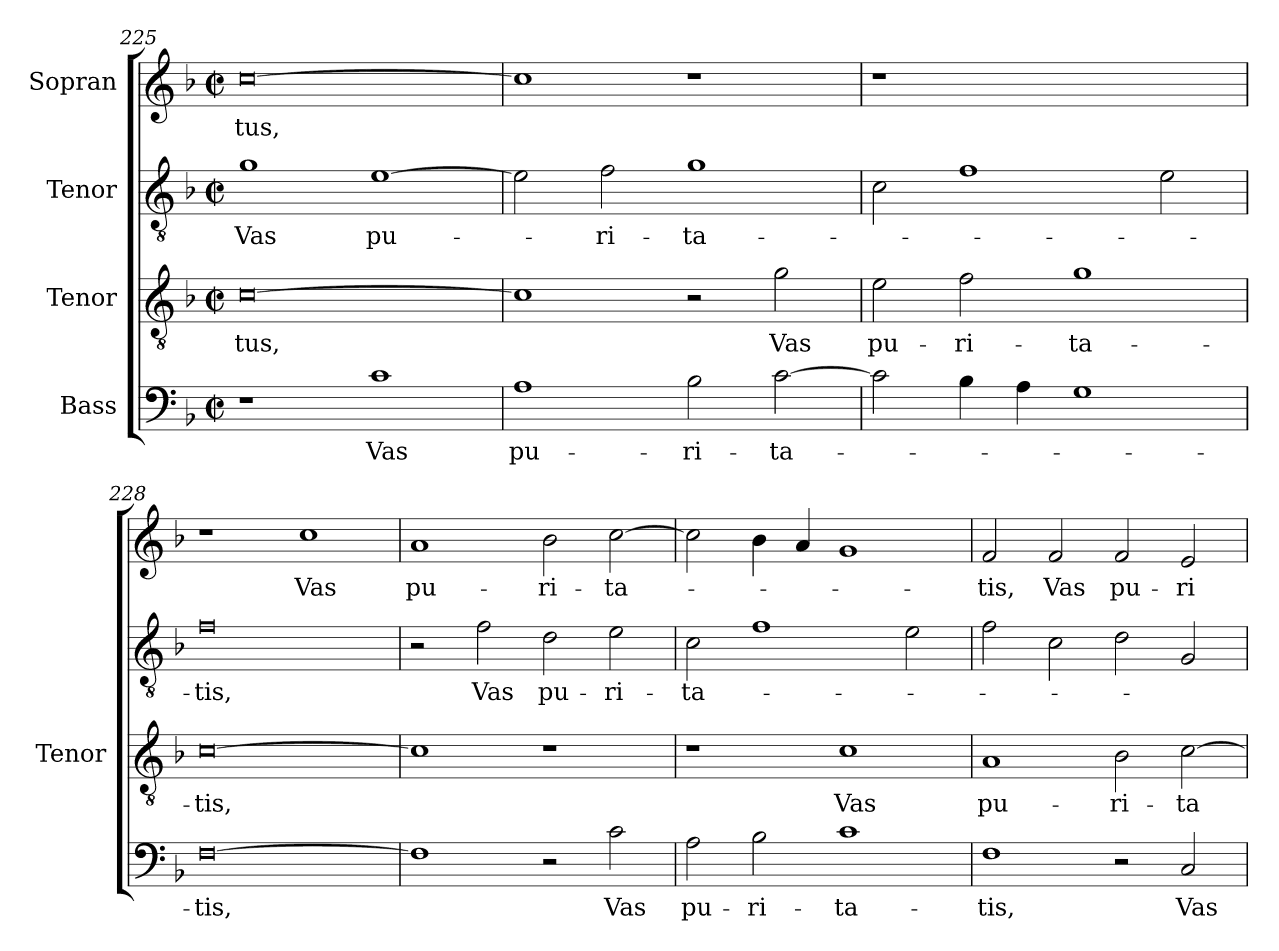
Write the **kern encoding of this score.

**kern	**text	**kern	**text	**kern	**text	**kern	**text
*part4	*part4	*part3	*part3	*part2	*part2	*part1	*part1
*staff4	*staff4	*staff3	*staff3	*staff2	*staff2	*staff1	*staff1
*I"Bass	*	*I"Tenor	*	*I"Tenor	*	*I"Sopran	*
*	*	*I'Tenor	*	*	*	*	*
*clefF4	*	*clefGv2	*	*clefGv2	*	*clefG2	*
*	*	*ITrd7c12	*	*ITrd7c12	*	*	*
*k[b-]	*	*k[b-]	*	*k[b-]	*	*k[b-]	*
*F:	*	*F:	*	*F:	*	*F:	*
*M2/2	*	*M2/2	*	*M2/2	*	*M2/2	*
*met(c|)	*	*met(c|)	*	*met(c|)	*	*met(c|)	*
=225	=225	=225	=225	=225	=225	=225	=225
!	!	!	!LO:LY:b:color=#000000	!	!	!	!
!	!	!	!	!	!LO:LY:b:color=#000000	!	!
!	!	!	!	!	!	!	!LO:LY:b:color=#000000
1r	.	[>0Ci	-tus,	1Gi	Vas	[>0cci	-tus,
!	!LO:LY:b:color=#000000	!	!	!	!	!	!
!	!	!	!	!	!LO:LY:b:color=#000000	!	!
1ci	Vas	.	.	[>1Ei	pu-	.	.
!!LO:PB:g=z
=226	=226	=226	=226	=226	=226	=226	=226
!	!LO:LY:b:color=#000000	!	!	!	!	!	!
1Ai	pu-	1Ci]	.	2Ei\]	.	1cci]	.
!	!	!	!	!	!LO:LY:b:color=#000000	!	!
.	.	.	.	2Fi\	-ri-	.	.
!	!LO:LY:b:color=#000000	!	!	!	!	!	!
!	!	!	!	!	!LO:LY:b:color=#000000	!	!
2B-i\	-ri-	2r	.	1Gi	-ta-	1r	.
!	!LO:LY:b:color=#000000	!	!	!	!	!	!
!	!	!	!LO:LY:b:color=#000000	!	!	!	!
[>2ci\	-ta-	2Gi\	Vas	.	.	.	.
=227	=227	=227	=227	=227	=227	=227	=227
!	!	!	!LO:LY:b:color=#000000	!	!	!LO:N:vis=1	!
2ci\]	.	2Ei\	pu-	2Ci\	.	1r	.
!	!	!	!LO:LY:b:color=#000000	!	!	!	!
4B-i\	.	2Fi\	-ri-	1Fi	.	.	.
4Ai\	.	.	.	.	.	.	.
!	!	!	!LO:LY:b:color=#000000	!	!	!	!
1Gi	.	1Gi	-ta-	.	.	1ryy	.
.	.	.	.	2Ei\	.	.	.
=228	=228	=228	=228	=228	=228	=228	=228
!	!LO:LY:b:color=#000000	!	!	!	!	!	!
!	!	!	!LO:LY:b:color=#000000	!	!	!	!
!	!	!	!	!	!LO:LY:b:color=#000000	!	!
[>0Fi	-tis,	[>0Ci	-tis,	0Fi	-tis,	1r	.
!	!	!	!	!	!	!	!LO:LY:b:color=#000000
.	.	.	.	.	.	1cci	Vas
=229	=229	=229	=229	=229	=229	=229	=229
!	!	!	!	!	!	!	!LO:LY:b:color=#000000
1Fi]	.	1Ci]	.	2r	.	1ai	pu-
!	!	!	!	!	!LO:LY:b:color=#000000	!	!
.	.	.	.	2Fi\	Vas	.	.
!	!	!	!	!	!LO:LY:b:color=#000000	!	!
!	!	!	!	!	!	!	!LO:LY:b:color=#000000
2r	.	1r	.	2Di\	pu-	2b-i\	-ri-
!	!LO:LY:b:color=#000000	!	!	!	!	!	!
!	!	!	!	!	!LO:LY:b:color=#000000	!	!
!	!	!	!	!	!	!	!LO:LY:b:color=#000000
2ci\	Vas	.	.	2Ei\	-ri-	[>2cci\	-ta-
=230	=230	=230	=230	=230	=230	=230	=230
!	!LO:LY:b:color=#000000	!	!	!	!	!	!
!	!	!	!	!	!LO:LY:b:color=#000000	!	!
2Ai\	pu-	1r	.	2Ci\	-ta-	2cci\]	.
!	!LO:LY:b:color=#000000	!	!	!	!	!	!
2B-i\	-ri-	.	.	1Fi	.	4b-i\	.
.	.	.	.	.	.	4ai/	.
!	!LO:LY:b:color=#000000	!	!	!	!	!	!
!	!	!	!LO:LY:b:color=#000000	!	!	!	!
1ci	-ta-	1Ci	Vas	.	.	1gi	.
.	.	.	.	2Ei\	.	.	.
=231	=231	=231	=231	=231	=231	=231	=231
!	!LO:LY:b:color=#000000	!	!	!	!	!	!
!	!	!	!LO:LY:b:color=#000000	!	!	!	!
!	!	!	!	!	!	!	!LO:LY:b:color=#000000
1Fi	-tis,	1AAi	pu-	2Fi\	.	2fi/	-tis,
!	!	!	!	!	!	!	!LO:LY:b:color=#000000
.	.	.	.	2Ci\	.	2fi/	Vas
!	!	!	!LO:LY:b:color=#000000	!	!	!	!
!	!	!	!	!	!	!	!LO:LY:b:color=#000000
2r	.	2BB-i\	-ri-	2Di\	.	2fi/	pu-
!	!LO:LY:b:color=#000000	!	!	!	!	!	!
!	!	!	!LO:LY:b:color=#000000	!	!	!	!
!	!	!	!	!	!	!	!LO:LY:b:color=#000000
2Ci/	Vas	[>2Ci\	-ta-	2GGi/	.	2ei/	-ri-
=	=	=	=	=	=	=	=
*-	*-	*-	*-	*-	*-	*-	*-
